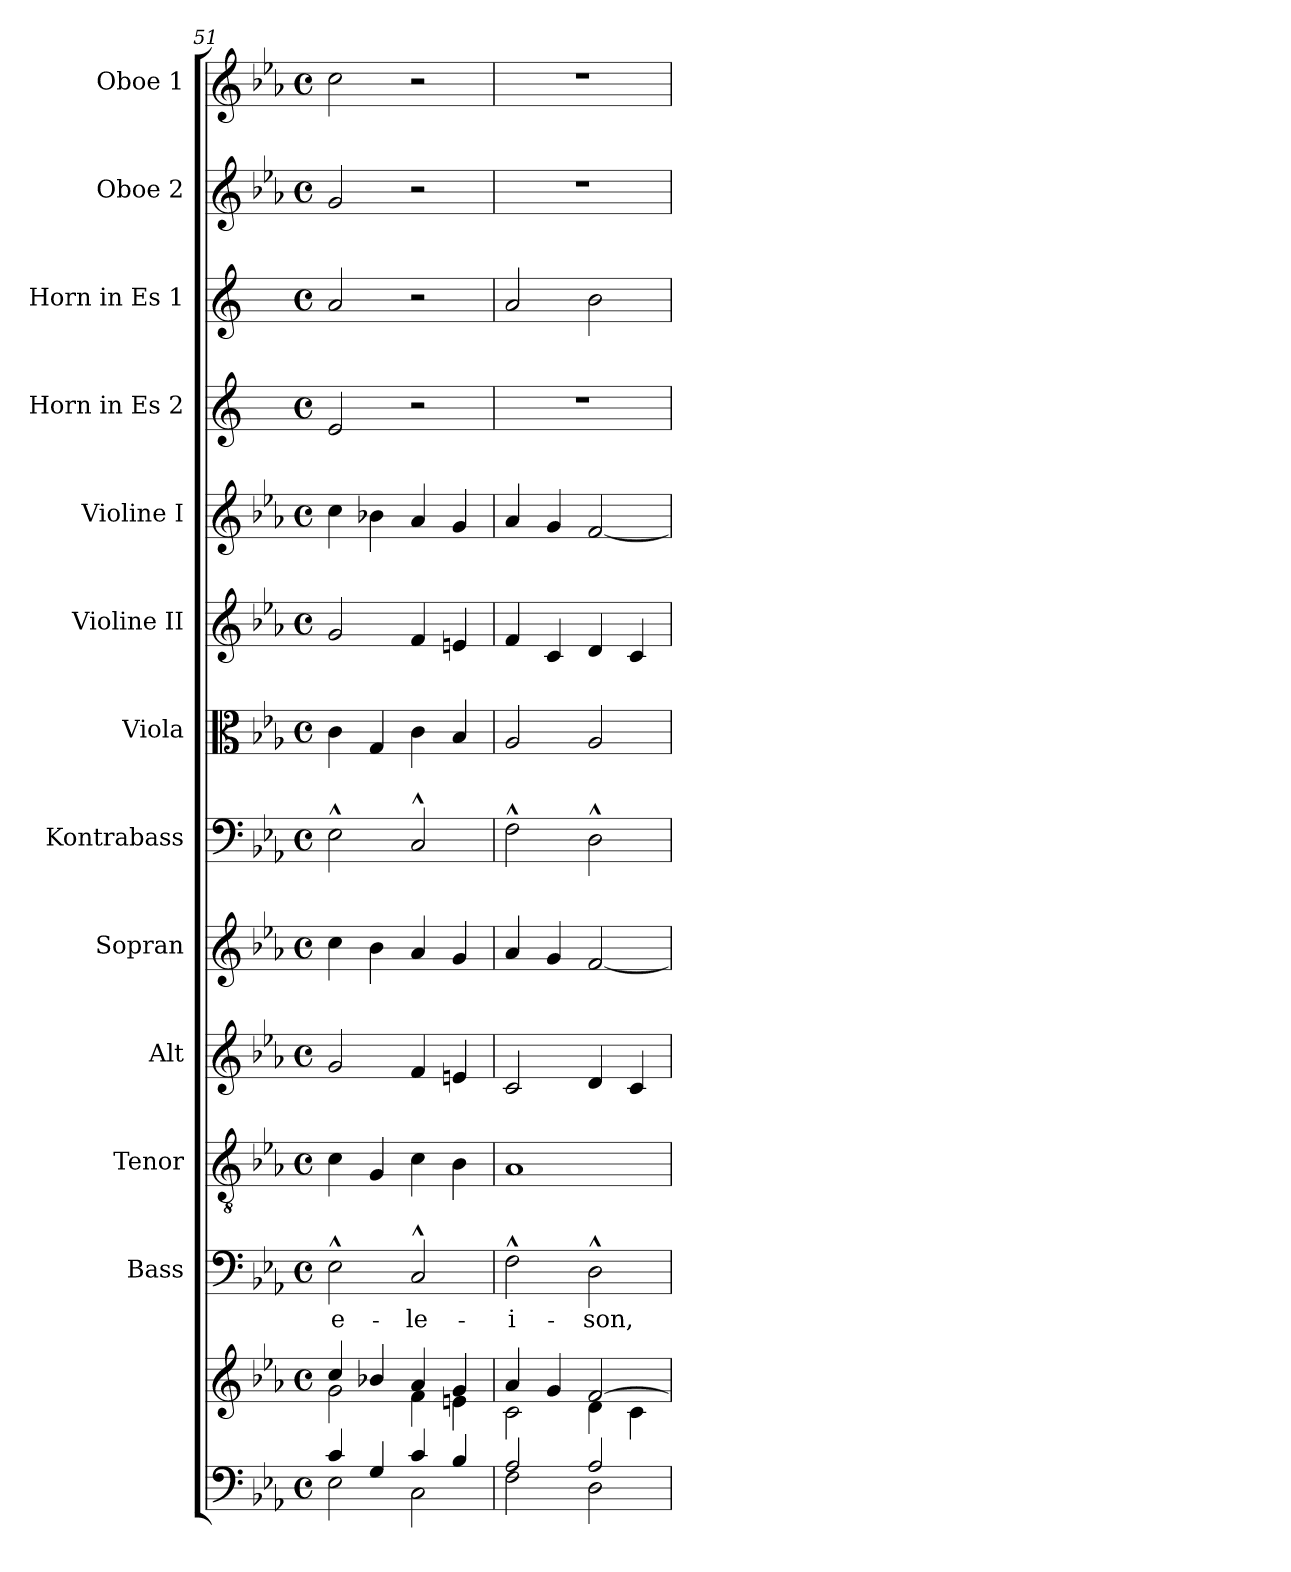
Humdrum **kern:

**kern	**kern	**kern	**text	**kern	**kern	**kern	**kern	**kern	**kern	**kern	**kern	**kern	**kern	**kern
*part13	*part13	*part12	*part12	*part11	*part10	*part9	*part8	*part7	*part6	*part5	*part4	*part3	*part2	*part1
*staff14	*staff13	*staff12	*staff12	*staff11	*staff10	*staff9	*staff8	*staff7	*staff6	*staff5	*staff4	*staff3	*staff2	*staff1
*	*	*I"Bass	*	*I"Tenor	*I"Alt	*I"Sopran	*I"Kontrabass	*I"Viola	*I"Violine II	*I"Violine I	*I"Horn in Es 2	*I"Horn in Es 1	*I"Oboe 2	*I"Oboe 1
*	*	*I'B.	*	*I'T.	*I'A.	*I'S.	*I'Kb.	*I'Vla.	*I'Vl. II	*I'Vl. I	*I'Hr. 2	*I'Hr. 1	*I'Ob. 2	*I'Ob. 1
*clefF4	*clefG2	*clefF4	*	*clefGv2	*clefG2	*clefG2	*clefF4	*clefC3	*clefG2	*clefG2	*clefG2	*clefG2	*clefG2	*clefG2
*	*	*	*	*	*	*	*ITrd7c12	*	*	*	*ITrd5c9	*ITrd5c9	*	*
*k[b-e-a-]	*k[b-e-a-]	*k[b-e-a-]	*	*k[b-e-a-]	*k[b-e-a-]	*k[b-e-a-]	*k[b-e-a-]	*k[b-e-a-]	*k[b-e-a-]	*k[b-e-a-]	*k[b-e-a-]	*k[b-e-a-]	*k[b-e-a-]	*k[b-e-a-]
*E-:	*E-:	*E-:	*	*E-:	*E-:	*E-:	*E-:	*E-:	*E-:	*E-:	*E-:	*E-:	*E-:	*E-:
*M4/4	*M4/4	*M4/4	*	*M4/4	*M4/4	*M4/4	*M4/4	*M4/4	*M4/4	*M4/4	*M4/4	*M4/4	*M4/4	*M4/4
*met(c)	*met(c)	*met(c)	*	*met(c)	*met(c)	*met(c)	*met(c)	*met(c)	*met(c)	*met(c)	*met(c)	*met(c)	*met(c)	*met(c)
=51	=51	=51	=51	=51	=51	=51	=51	=51	=51	=51	=51	=51	=51	=51
*^	*^	*	*	*	*	*	*	*	*	*	*	*	*	*
!	!	!	!	!	!LO:LY:b	!	!	!	!	!	!	!	!	!	!	!
4c/	2E-\	4cc/	2g\	2E-^^>\	e-	4c\	2g/	4cc\	2EE-^^>\	4c\	2g/	4cc\	2G/	2c/	2g/	2cc\
4G/	.	4b-X/	.	.	.	4G/	.	4b-\	.	4G/	.	4b-X\	.	.	.	.
!	!	!	!	!	!LO:LY:b	!	!	!	!	!	!	!	!	!	!	!
4c/	2C\	4a-/	4f\	2C^^>/	-le-	4c\	4f/	4a-/	2CC^^>/	4c\	4f/	4a-/	2r	2r	2r	2r
4B-/	.	4g/	4en\	.	.	4B-\	4en/	4g/	.	4B-/	4en/	4g/	.	.	.	.
=52	=52	=52	=52	=52	=52	=52	=52	=52	=52	=52	=52	=52	=52	=52	=52	=52
!	!	!	!	!	!LO:LY:b	!	!	!	!	!	!	!	!	!	!	!
2A-/	2F\	4a-/	2c\	2F^^>\	-i-	1A-	2c/	4a-/	2FF^^>\	2A-/	4f/	4a-/	1r	2c/	1r	1r
.	.	4g/	.	.	.	.	.	4g/	.	.	4c/	4g/	.	.	.	.
!	!	!	!	!	!LO:LY:b	!	!	!	!	!	!	!	!	!	!	!
2A-/	2D\	[>2f/	4d\	2D^^>\	-son,	.	4d/	[2f/	2DD^^>\	2A-/	4d/	[2f/	.	2d\	.	.
.	.	.	4c\	.	.	.	4c/	.	.	.	4c/	.	.	.	.	.
*v	*v	*	*	*	*	*	*	*	*	*	*	*	*	*	*	*
*	*v	*v	*	*	*	*	*	*	*	*	*	*	*	*	*
=	=	=	=	=	=	=	=	=	=	=	=	=	=	=
*-	*-	*-	*-	*-	*-	*-	*-	*-	*-	*-	*-	*-	*-	*-
